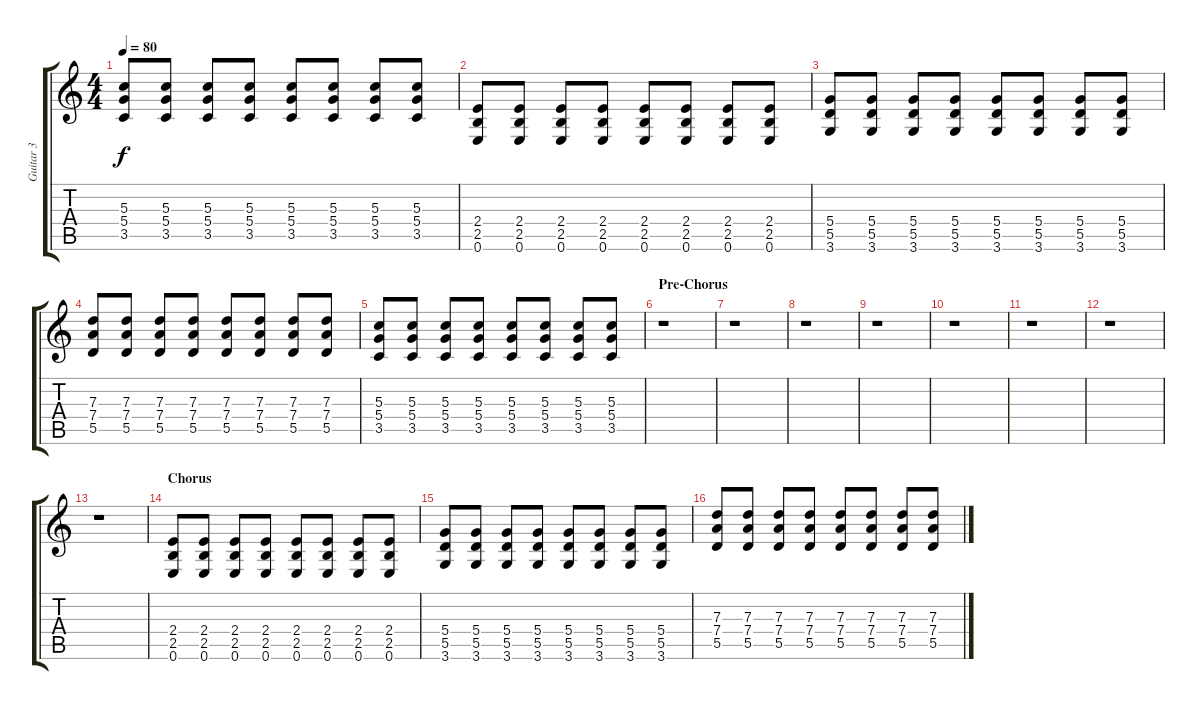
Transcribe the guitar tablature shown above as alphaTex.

\track ("Guitar 3" "Guitar 3") {instrument distortionguitar}
\staff {score tabs}
\tuning (E4 B3 G3 D3 A2 E2) {hide}
\ts (4 4)
\tempo 80
\clef g2
\ks c
(5.3 5.4 3.5).8{dy f} (5.3 5.4 3.5).8 (5.3 5.4 3.5).8 (5.3 5.4 3.5).8 (5.3 5.4 3.5).8 (5.3 5.4 3.5).8 (5.3 5.4 3.5).8 (5.3 5.4 3.5).8 |
(2.4 2.5 0.6).8 (2.4 2.5 0.6).8 (2.4 2.5 0.6).8 (2.4 2.5 0.6).8 (2.4 2.5 0.6).8 (2.4 2.5 0.6).8 (2.4 2.5 0.6).8 (2.4 2.5 0.6).8 |
(5.4 5.5 3.6).8 (5.4 5.5 3.6).8 (5.4 5.5 3.6).8 (5.4 5.5 3.6).8 (5.4 5.5 3.6).8 (5.4 5.5 3.6).8 (5.4 5.5 3.6).8 (5.4 5.5 3.6).8 |
(7.3 7.4 5.5).8 (7.3 7.4 5.5).8 (7.3 7.4 5.5).8 (7.3 7.4 5.5).8 (7.3 7.4 5.5).8 (7.3 7.4 5.5).8 (7.3 7.4 5.5).8 (7.3 7.4 5.5).8 |
(5.3 5.4 3.5).8 (5.3 5.4 3.5).8 (5.3 5.4 3.5).8 (5.3 5.4 3.5).8 (5.3 5.4 3.5).8 (5.3 5.4 3.5).8 (5.3 5.4 3.5).8 (5.3 5.4 3.5).8 |
\section ("" "Pre-Chorus")
r.1 |
r.1 |
r.1 |
r.1 |
r.1 |
r.1 |
r.1 |
r.1 |
\section ("" "Chorus")
(2.4 2.5 0.6).8 (2.4 2.5 0.6).8 (2.4 2.5 0.6).8 (2.4 2.5 0.6).8 (2.4 2.5 0.6).8 (2.4 2.5 0.6).8 (2.4 2.5 0.6).8 (2.4 2.5 0.6).8 |
(5.4 5.5 3.6).8 (5.4 5.5 3.6).8 (5.4 5.5 3.6).8 (5.4 5.5 3.6).8 (5.4 5.5 3.6).8 (5.4 5.5 3.6).8 (5.4 5.5 3.6).8 (5.4 5.5 3.6).8 |
(7.3 7.4 5.5).8 (7.3 7.4 5.5).8 (7.3 7.4 5.5).8 (7.3 7.4 5.5).8 (7.3 7.4 5.5).8 (7.3 7.4 5.5).8 (7.3 7.4 5.5).8 (7.3 7.4 5.5).8
